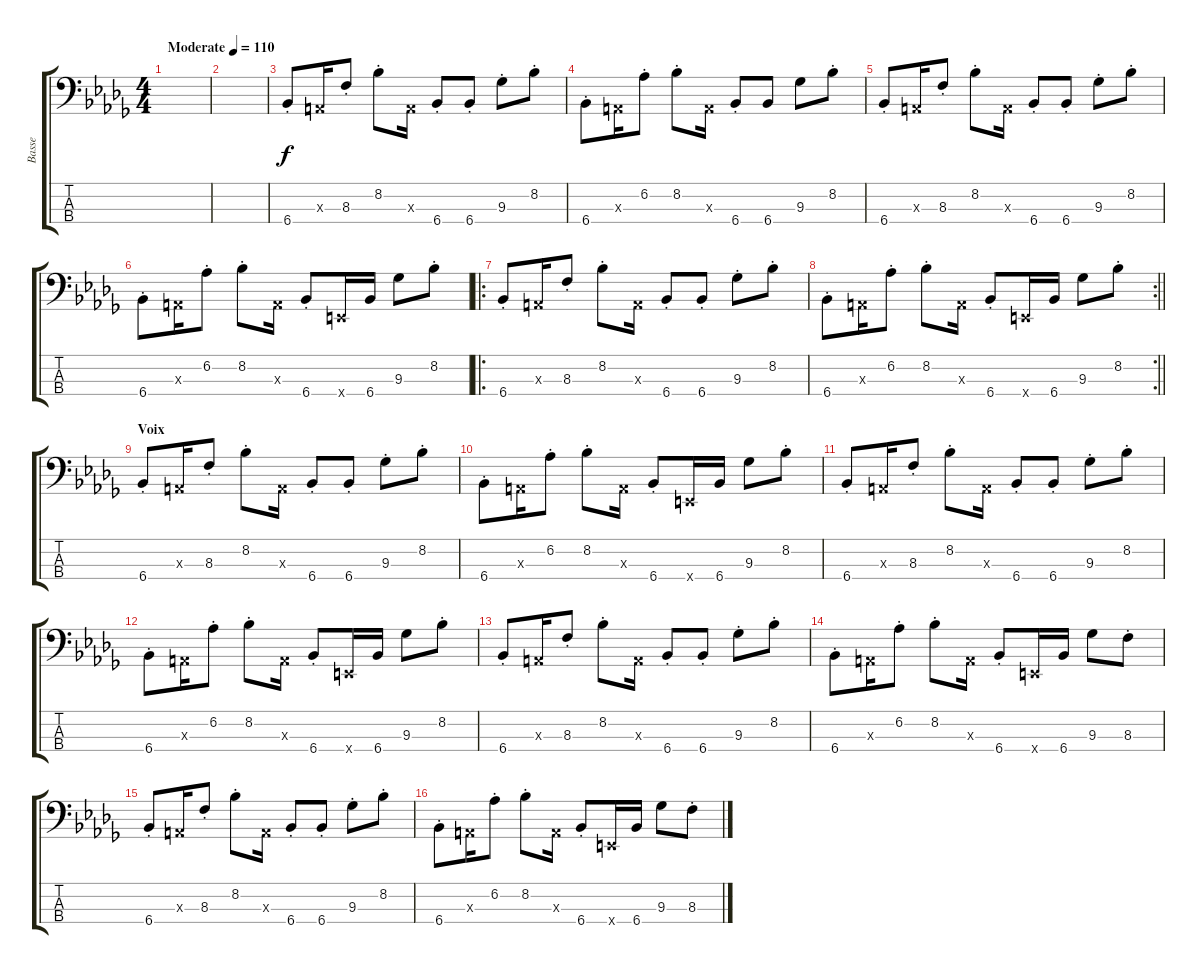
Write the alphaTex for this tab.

\track ("Basse" "Basse") {instrument electricbassfinger}
\staff {score tabs}
\tuning (G2 D2 A1 E1) {hide}
\ts (4 4)
\tempo (110 "Moderate")
\clef f4
\ks bbminor
|
|
6.4{st}.8 0.3{x}.16 8.3{st}.8 8.2{st}.8 0.3{x}.16 6.4{st}.8 6.4{st}.8 9.3{st}.8 8.2{st}.8 |
6.4{st}.8 0.3{x}.16 6.2{st}.8 8.2{st}.8 0.3{x}.16 6.4{st}.8 6.4.8 9.3.8 8.2{st}.8 |
6.4{st}.8 0.3{x}.16 8.3{st}.8 8.2{st}.8 0.3{x}.16 6.4{st}.8 6.4{st}.8 9.3{st}.8 8.2{st}.8 |
6.4{st}.8 0.3{x}.16 6.2{st}.8 8.2{st}.8 0.3{x}.16 6.4{st}.8 0.4{x}.16 6.4.16 9.3.8 8.2{st}.8 |
\ro
6.4{st}.8 0.3{x}.16 8.3{st}.8 8.2{st}.8 0.3{x}.16 6.4{st}.8 6.4{st}.8 9.3{st}.8 8.2{st}.8 |
\rc 2
\barLineRight lightlight
6.4{st}.8 0.3{x}.16 6.2{st}.8 8.2{st}.8 0.3{x}.16 6.4{st}.8 0.4{x}.16 6.4.16 9.3.8 8.2{st}.8 |
\section ("" "Voix")
6.4{st}.8 0.3{x}.16 8.3{st}.8 8.2{st}.8 0.3{x}.16 6.4{st}.8 6.4{st}.8 9.3{st}.8 8.2{st}.8 |
6.4{st}.8 0.3{x}.16 6.2{st}.8 8.2{st}.8 0.3{x}.16 6.4{st}.8 0.4{x}.16 6.4.16 9.3.8 8.2{st}.8 |
6.4{st}.8 0.3{x}.16 8.3{st}.8 8.2{st}.8 0.3{x}.16 6.4{st}.8 6.4{st}.8 9.3{st}.8 8.2{st}.8 |
6.4{st}.8 0.3{x}.16 6.2{st}.8 8.2{st}.8 0.3{x}.16 6.4{st}.8 0.4{x}.16 6.4.16 9.3.8 8.2{st}.8 |
6.4{st}.8 0.3{x}.16 8.3{st}.8 8.2{st}.8 0.3{x}.16 6.4{st}.8 6.4{st}.8 9.3{st}.8 8.2{st}.8 |
6.4{st}.8 0.3{x}.16 6.2{st}.8 8.2{st}.8 0.3{x}.16 6.4{st}.8 0.4{x}.16 6.4.16 9.3.8 8.3{st}.8 |
6.4{st}.8 0.3{x}.16 8.3{st}.8 8.2{st}.8 0.3{x}.16 6.4{st}.8 6.4{st}.8 9.3{st}.8 8.2{st}.8 |
6.4{st}.8 0.3{x}.16 6.2{st}.8 8.2{st}.8 0.3{x}.16 6.4{st}.8 0.4{x}.16 6.4.16 9.3.8 8.3{st}.8
